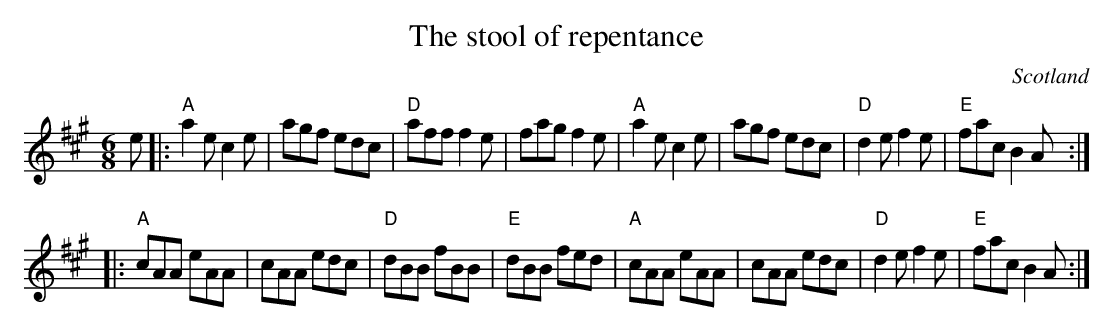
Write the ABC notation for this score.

X:1
T:The stool of repentance
O:Scotland
M:6/8
L:1/8
K:A
e|:\
"A"a2e c2e | agf edc | "D"aff f2e | fag f2e |\
"A"a2e c2e | agf edc | "D"d2e f2e |"E"fac B2A :|
|:\
"A"cAA eAA | cAA edc | "D"dBB fBB | "E"dBB fed | \
"A"cAA eAA | cAA edc | "D"d2e f2e | "E"fac B2A :|
